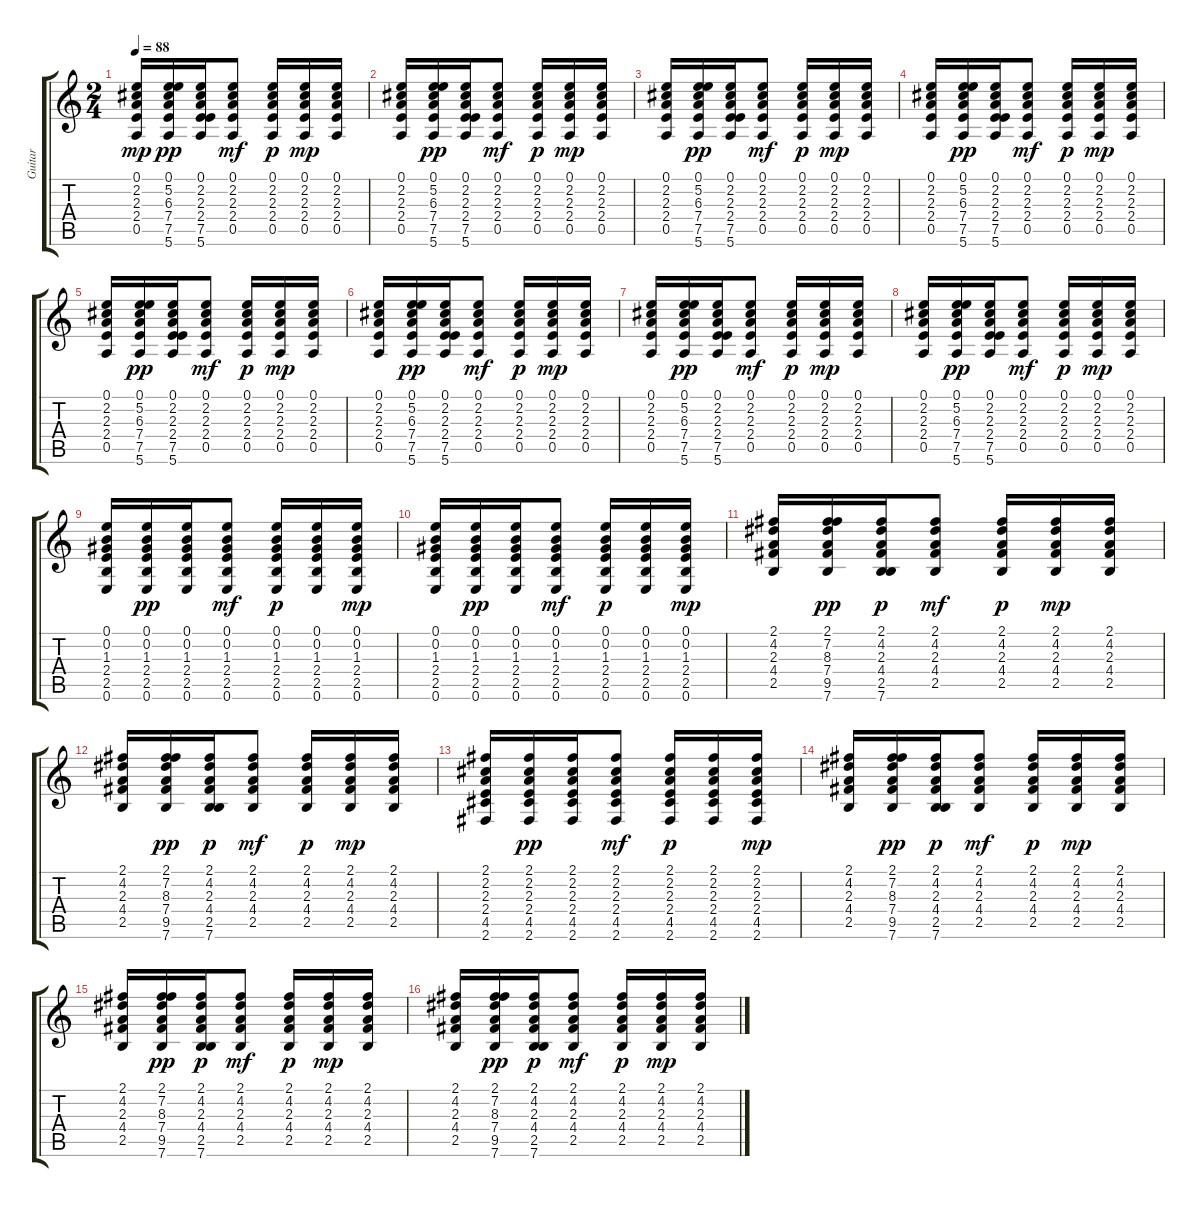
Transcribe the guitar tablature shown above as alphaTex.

\track ("Guitar" "Guitar") {instrument acousticguitarsteel}
\staff {score tabs}
\tuning (E4 B3 G3 D3 A2 E2) {hide}
\ts (2 4)
\tempo 88
\clef g2
\ks c
(0.1 2.2 2.3 2.4 0.5).16{dy mp} (0.1 5.2 6.3 7.4 7.5 5.6).16{dy pp} (0.1 2.2 2.3 2.4 7.5 5.6).16 (0.1 2.2 2.3 2.4 0.5).8{dy mf} (0.1 2.2 2.3 2.4 0.5).16{dy p} (0.1 2.2 2.3 2.4 0.5).16{dy mp} (0.1 2.2 2.3 2.4 0.5).16 |
(0.1 2.2 2.3 2.4 0.5).16 (0.1 5.2 6.3 7.4 7.5 5.6).16{dy pp} (0.1 2.2 2.3 2.4 7.5 5.6).16 (0.1 2.2 2.3 2.4 0.5).8{dy mf} (0.1 2.2 2.3 2.4 0.5).16{dy p} (0.1 2.2 2.3 2.4 0.5).16{dy mp} (0.1 2.2 2.3 2.4 0.5).16 |
(0.1 2.2 2.3 2.4 0.5).16 (0.1 5.2 6.3 7.4 7.5 5.6).16{dy pp} (0.1 2.2 2.3 2.4 7.5 5.6).16 (0.1 2.2 2.3 2.4 0.5).8{dy mf} (0.1 2.2 2.3 2.4 0.5).16{dy p} (0.1 2.2 2.3 2.4 0.5).16{dy mp} (0.1 2.2 2.3 2.4 0.5).16 |
(0.1 2.2 2.3 2.4 0.5).16 (0.1 5.2 6.3 7.4 7.5 5.6).16{dy pp} (0.1 2.2 2.3 2.4 7.5 5.6).16 (0.1 2.2 2.3 2.4 0.5).8{dy mf} (0.1 2.2 2.3 2.4 0.5).16{dy p} (0.1 2.2 2.3 2.4 0.5).16{dy mp} (0.1 2.2 2.3 2.4 0.5).16 |
(0.1 2.2 2.3 2.4 0.5).16 (0.1 5.2 6.3 7.4 7.5 5.6).16{dy pp} (0.1 2.2 2.3 2.4 7.5 5.6).16 (0.1 2.2 2.3 2.4 0.5).8{dy mf} (0.1 2.2 2.3 2.4 0.5).16{dy p} (0.1 2.2 2.3 2.4 0.5).16{dy mp} (0.1 2.2 2.3 2.4 0.5).16 |
(0.1 2.2 2.3 2.4 0.5).16 (0.1 5.2 6.3 7.4 7.5 5.6).16{dy pp} (0.1 2.2 2.3 2.4 7.5 5.6).16 (0.1 2.2 2.3 2.4 0.5).8{dy mf} (0.1 2.2 2.3 2.4 0.5).16{dy p} (0.1 2.2 2.3 2.4 0.5).16{dy mp} (0.1 2.2 2.3 2.4 0.5).16 |
(0.1 2.2 2.3 2.4 0.5).16 (0.1 5.2 6.3 7.4 7.5 5.6).16{dy pp} (0.1 2.2 2.3 2.4 7.5 5.6).16 (0.1 2.2 2.3 2.4 0.5).8{dy mf} (0.1 2.2 2.3 2.4 0.5).16{dy p} (0.1 2.2 2.3 2.4 0.5).16{dy mp} (0.1 2.2 2.3 2.4 0.5).16 |
(0.1 2.2 2.3 2.4 0.5).16 (0.1 5.2 6.3 7.4 7.5 5.6).16{dy pp} (0.1 2.2 2.3 2.4 7.5 5.6).16 (0.1 2.2 2.3 2.4 0.5).8{dy mf} (0.1 2.2 2.3 2.4 0.5).16{dy p} (0.1 2.2 2.3 2.4 0.5).16{dy mp} (0.1 2.2 2.3 2.4 0.5).16 |
(0.1 0.2 1.3 2.4 2.5 0.6).16 (0.1 0.2 1.3 2.4 2.5 0.6).16{dy pp} (0.1 0.2 1.3 2.4 2.5 0.6).16 (0.1 0.2 1.3 2.4 2.5 0.6).8{dy mf} (0.1 0.2 1.3 2.4 2.5 0.6).16{dy p} (0.1 0.2 1.3 2.4 2.5 0.6).16 (0.1 0.2 1.3 2.4 2.5 0.6).16{dy mp} |
(0.1 0.2 1.3 2.4 2.5 0.6).16 (0.1 0.2 1.3 2.4 2.5 0.6).16{dy pp} (0.1 0.2 1.3 2.4 2.5 0.6).16 (0.1 0.2 1.3 2.4 2.5 0.6).8{dy mf} (0.1 0.2 1.3 2.4 2.5 0.6).16{dy p} (0.1 0.2 1.3 2.4 2.5 0.6).16 (0.1 0.2 1.3 2.4 2.5 0.6).16{dy mp} |
(2.1 4.2 2.3 4.4 2.5).16 (2.1 7.2 8.3 7.4 9.5 7.6).16{dy pp} (2.1 4.2 2.3 4.4 2.5 7.6).16{dy p} (2.1 4.2 2.3 4.4 2.5).8{dy mf} (2.1 4.2 2.3 4.4 2.5).16{dy p} (2.1 4.2 2.3 4.4 2.5).16{dy mp} (2.1 4.2 2.3 4.4 2.5).16 |
(2.1 4.2 2.3 4.4 2.5).16 (2.1 7.2 8.3 7.4 9.5 7.6).16{dy pp} (2.1 4.2 2.3 4.4 2.5 7.6).16{dy p} (2.1 4.2 2.3 4.4 2.5).8{dy mf} (2.1 4.2 2.3 4.4 2.5).16{dy p} (2.1 4.2 2.3 4.4 2.5).16{dy mp} (2.1 4.2 2.3 4.4 2.5).16 |
(2.1 2.2 2.3 2.4 4.5 2.6).16 (2.1 2.2 2.3 2.4 4.5 2.6).16{dy pp} (2.1 2.2 2.3 2.4 4.5 2.6).16 (2.1 2.2 2.3 2.4 4.5 2.6).8{dy mf} (2.1 2.2 2.3 2.4 4.5 2.6).16{dy p} (2.1 2.2 2.3 2.4 4.5 2.6).16 (2.1 2.2 2.3 2.4 4.5 2.6).16{dy mp} |
(2.1 4.2 2.3 4.4 2.5).16 (2.1 7.2 8.3 7.4 9.5 7.6).16{dy pp} (2.1 4.2 2.3 4.4 2.5 7.6).16{dy p} (2.1 4.2 2.3 4.4 2.5).8{dy mf} (2.1 4.2 2.3 4.4 2.5).16{dy p} (2.1 4.2 2.3 4.4 2.5).16{dy mp} (2.1 4.2 2.3 4.4 2.5).16 |
(2.1 4.2 2.3 4.4 2.5).16 (2.1 7.2 8.3 7.4 9.5 7.6).16{dy pp} (2.1 4.2 2.3 4.4 2.5 7.6).16{dy p} (2.1 4.2 2.3 4.4 2.5).8{dy mf} (2.1 4.2 2.3 4.4 2.5).16{dy p} (2.1 4.2 2.3 4.4 2.5).16{dy mp} (2.1 4.2 2.3 4.4 2.5).16 |
(2.1 4.2 2.3 4.4 2.5).16 (2.1 7.2 8.3 7.4 9.5 7.6).16{dy pp} (2.1 4.2 2.3 4.4 2.5 7.6).16{dy p} (2.1 4.2 2.3 4.4 2.5).8{dy mf} (2.1 4.2 2.3 4.4 2.5).16{dy p} (2.1 4.2 2.3 4.4 2.5).16{dy mp} (2.1 4.2 2.3 4.4 2.5).16
